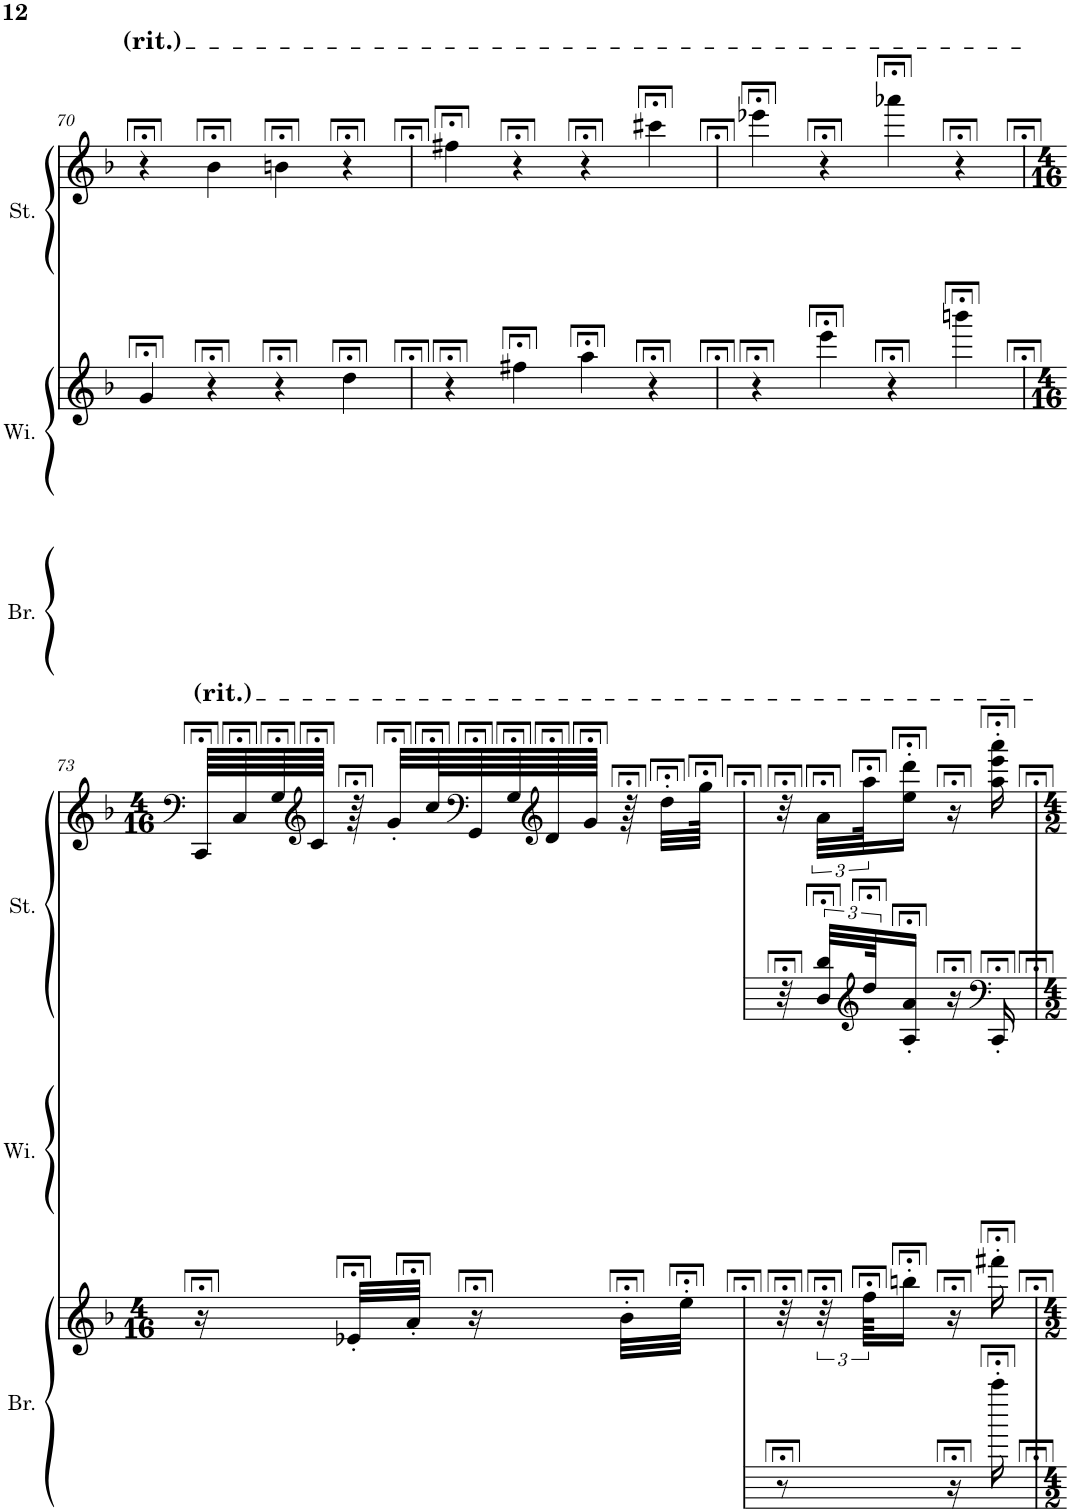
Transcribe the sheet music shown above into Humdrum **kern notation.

**kern	**kern	**kern	**kern	**kern	**kern
*part3	*part3	*part2	*part2	*part1	*part1
*staff6	*staff5	*staff4	*staff3	*staff2	*staff1
*I"Brass	*	*I"Winds	*	*I"Strings	*
*I'Br.	*	*I'Wi.	*	*I'St.	*
!!LO:PB:g=z
*clefF4	*clefG2	*clefF4	*clefG2	*clefF4	*clefG2
*k[b-]	*k[b-]	*k[b-]	*k[b-]	*k[b-]	*k[b-]
*M4/4	*M4/4	*M4/4	*M4/4	*M4/4	*M4/4
=70	=70	=70	=70	=70	=70
1r;<	1r;<	1r;<	4g;</	1r;<	4r;<
.	.	.	4r;<	.	4b-;<\
.	.	.	4r;<	.	4bn;<\
.	.	.	4dd;<\	.	4r;<
=71	=71	=71	=71	=71	=71
1r;<	1r;<	1r;<	4r;<	1r;<	4ff#X;<\
.	.	.	4ff#X;<\	.	4r;<
.	.	.	4aa;<\	.	4r;<
.	.	.	4r;<	.	4ccc#X;<\
=72	=72	=72	=72	=72	=72
1r;<	1r;<	1r;<	4r;<	1r;<	4eee-X;<\
.	.	.	4eee;<\	.	4r;<
.	.	.	4r;<	.	4aaa-X;<\
.	.	.	4bbbn;<\	.	4r;<
!!LO:LB:g=z
=73	=73	=73	=73	=73	=73
*	*	*	*	*	*clefF4
*M4/16	*M4/16	*M4/16	*M4/16	*M4/16	*M4/16
4r;<	16r;<	4r;<	4r;<	4r;<	64CC;</LLLL
.	.	.	.	.	64C;</
.	.	.	.	.	64G;</
*	*	*	*	*	*clefG2
.	.	.	.	.	64c;</JJJJ
.	32e-X;<'/LLL	.	.	.	64r;<
.	.	.	.	.	32g;<'/LLL
.	32a;<'/JJJ	.	.	.	.
.	.	.	.	.	64cc;</L
*	*	*	*	*	*clefF4
.	16r;<	.	.	.	64GG;</
.	.	.	.	.	64G;</
*	*	*	*	*	*clefG2
.	.	.	.	.	64d;</
.	.	.	.	.	64g;</JJJJ
.	32b-;<'\LLL	.	.	.	64r;<
.	.	.	.	.	32dd;<'\LLL
.	32ee;<'\JJJ	.	.	.	.
.	.	.	.	.	64gg;<\JJJk
=74	=74	=74	=74	=74	=74
8r;<	32r;<	4r;<	4r;<	32r;<	32r;<
.	48r;<	.	.	48D/;< 48d/;<LLL	48a;<\LLL
*	*	*	*	*clefG2	*
.	96ff;<\KKLL	.	.	96dd;</JK	96aa;<\JK
.	16bbn;<'\JJ	.	.	16A/;<' 16a/;<'JJ	16ee\;<' 16ddd\;<'JJ
16r;<	16r;<	.	.	16r;<	16r;<
*	*	*	*	*clefF4	*
16ccc;<'\	16fff#X;<'\	.	.	16CC;<'/	16aa\;<' 16eee\;<' 16aaa\;<'
=	=	=	=	=	=
*-	*-	*-	*-	*-	*-
